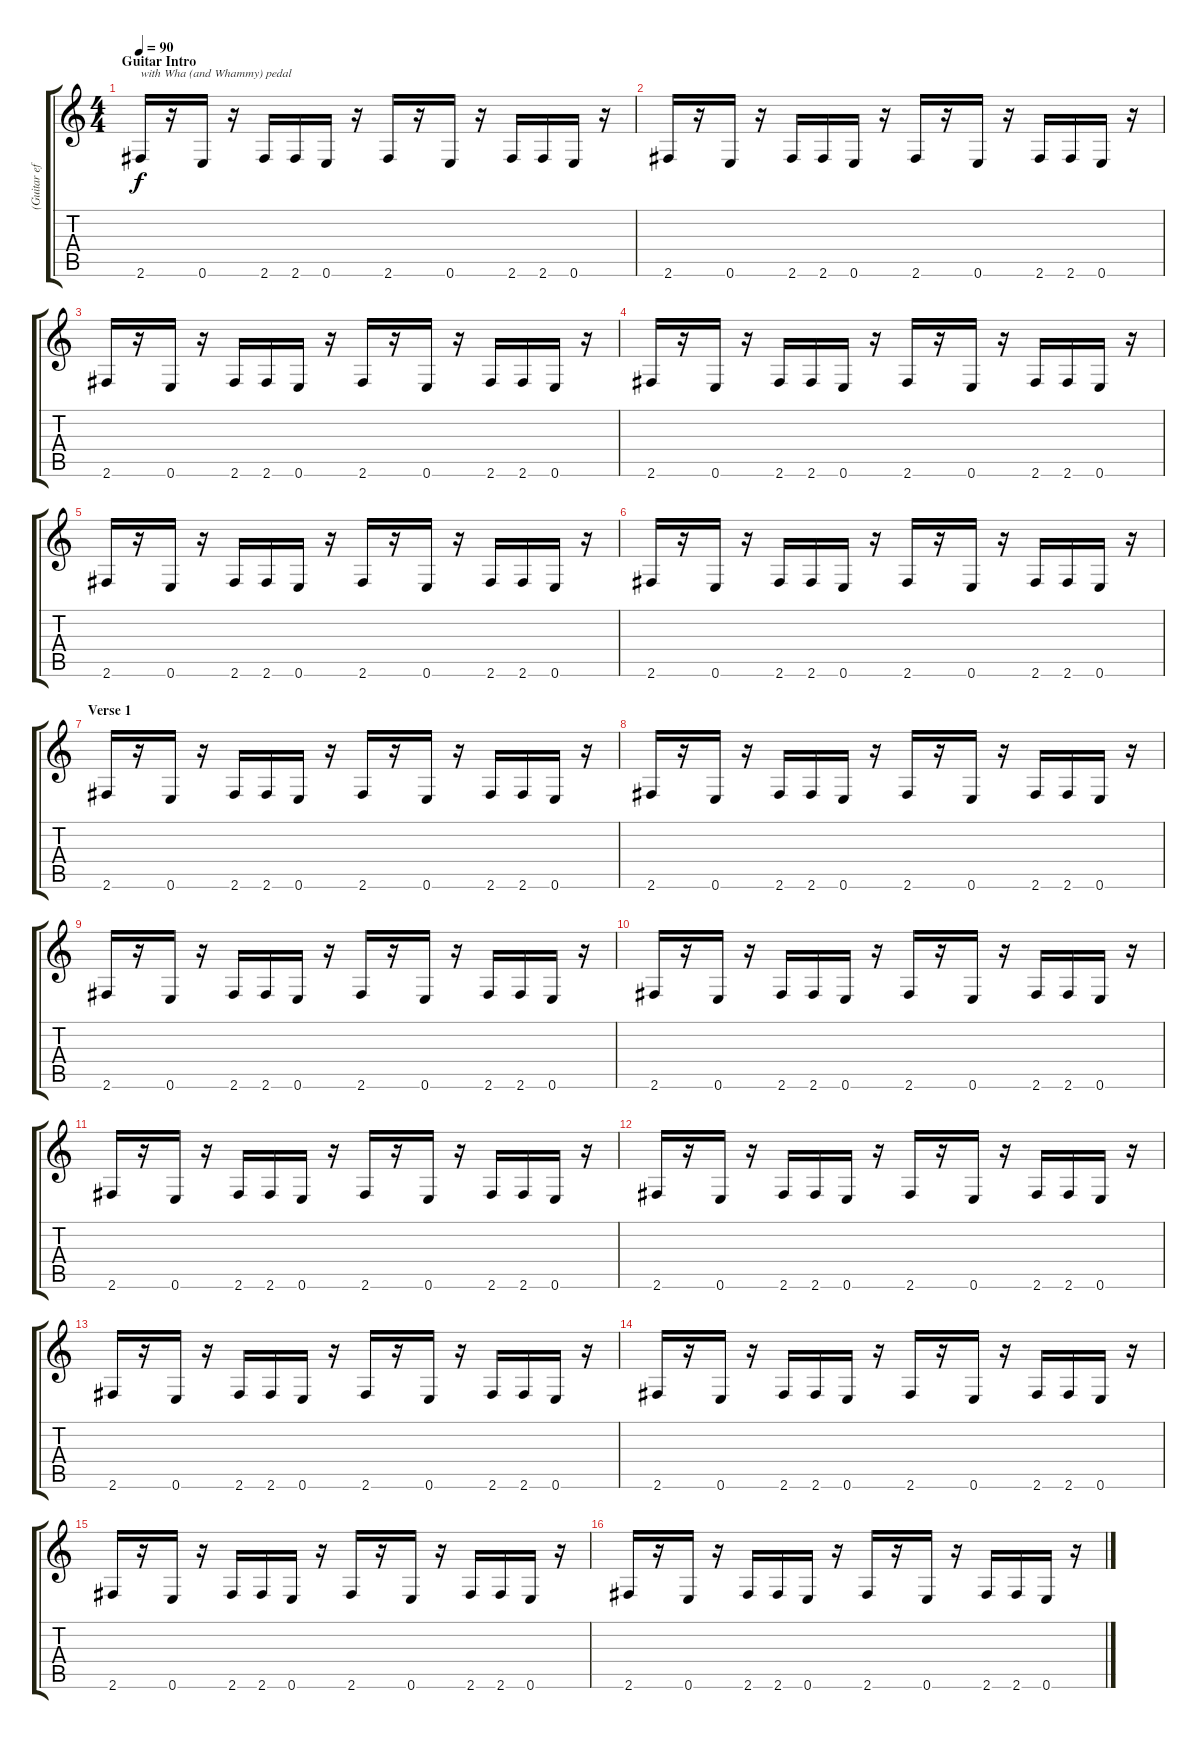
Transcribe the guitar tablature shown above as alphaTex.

\track ("(Guitar effects)" "(Guitar ef") {instrument distortionguitar}
\staff {score tabs}
\tuning (E4 B3 G3 D3 A2 E2) {hide}
\ts (4 4)
\section ("" "Guitar Intro")
\tempo 90
\clef g2
\ks c
2.6.16{txt "with Wha (and Whammy) pedal" dy f instrument distortionguitar} r.16 0.6.16 r.16 2.6.16 2.6.16 0.6.16 r.16 2.6.16 r.16 0.6.16 r.16 2.6.16 2.6.16 0.6.16 r.16 |
2.6.16 r.16 0.6.16 r.16 2.6.16 2.6.16 0.6.16 r.16 2.6.16 r.16 0.6.16 r.16 2.6.16 2.6.16 0.6.16 r.16 |
2.6.16 r.16 0.6.16 r.16 2.6.16 2.6.16 0.6.16 r.16 2.6.16 r.16 0.6.16 r.16 2.6.16 2.6.16 0.6.16 r.16 |
2.6.16 r.16 0.6.16 r.16 2.6.16 2.6.16 0.6.16 r.16 2.6.16 r.16 0.6.16 r.16 2.6.16 2.6.16 0.6.16 r.16 |
2.6.16 r.16 0.6.16 r.16 2.6.16 2.6.16 0.6.16 r.16 2.6.16 r.16 0.6.16 r.16 2.6.16 2.6.16 0.6.16 r.16 |
2.6.16 r.16 0.6.16 r.16 2.6.16 2.6.16 0.6.16 r.16 2.6.16 r.16 0.6.16 r.16 2.6.16 2.6.16 0.6.16 r.16 |
\section ("" "Verse 1")
2.6.16 r.16 0.6.16 r.16 2.6.16 2.6.16 0.6.16 r.16 2.6.16 r.16 0.6.16 r.16 2.6.16 2.6.16 0.6.16 r.16 |
2.6.16 r.16 0.6.16 r.16 2.6.16 2.6.16 0.6.16 r.16 2.6.16 r.16 0.6.16 r.16 2.6.16 2.6.16 0.6.16 r.16 |
2.6.16 r.16 0.6.16 r.16 2.6.16 2.6.16 0.6.16 r.16 2.6.16 r.16 0.6.16 r.16 2.6.16 2.6.16 0.6.16 r.16 |
2.6.16 r.16 0.6.16 r.16 2.6.16 2.6.16 0.6.16 r.16 2.6.16 r.16 0.6.16 r.16 2.6.16 2.6.16 0.6.16 r.16 |
2.6.16 r.16 0.6.16 r.16 2.6.16 2.6.16 0.6.16 r.16 2.6.16 r.16 0.6.16 r.16 2.6.16 2.6.16 0.6.16 r.16 |
2.6.16 r.16 0.6.16 r.16 2.6.16 2.6.16 0.6.16 r.16 2.6.16 r.16 0.6.16 r.16 2.6.16 2.6.16 0.6.16 r.16 |
2.6.16 r.16 0.6.16 r.16 2.6.16 2.6.16 0.6.16 r.16 2.6.16 r.16 0.6.16 r.16 2.6.16 2.6.16 0.6.16 r.16 |
2.6.16 r.16 0.6.16 r.16 2.6.16 2.6.16 0.6.16 r.16 2.6.16 r.16 0.6.16 r.16 2.6.16 2.6.16 0.6.16 r.16 |
2.6.16 r.16 0.6.16 r.16 2.6.16 2.6.16 0.6.16 r.16 2.6.16 r.16 0.6.16 r.16 2.6.16 2.6.16 0.6.16 r.16 |
2.6.16 r.16 0.6.16 r.16 2.6.16 2.6.16 0.6.16 r.16 2.6.16 r.16 0.6.16 r.16 2.6.16 2.6.16 0.6.16 r.16
